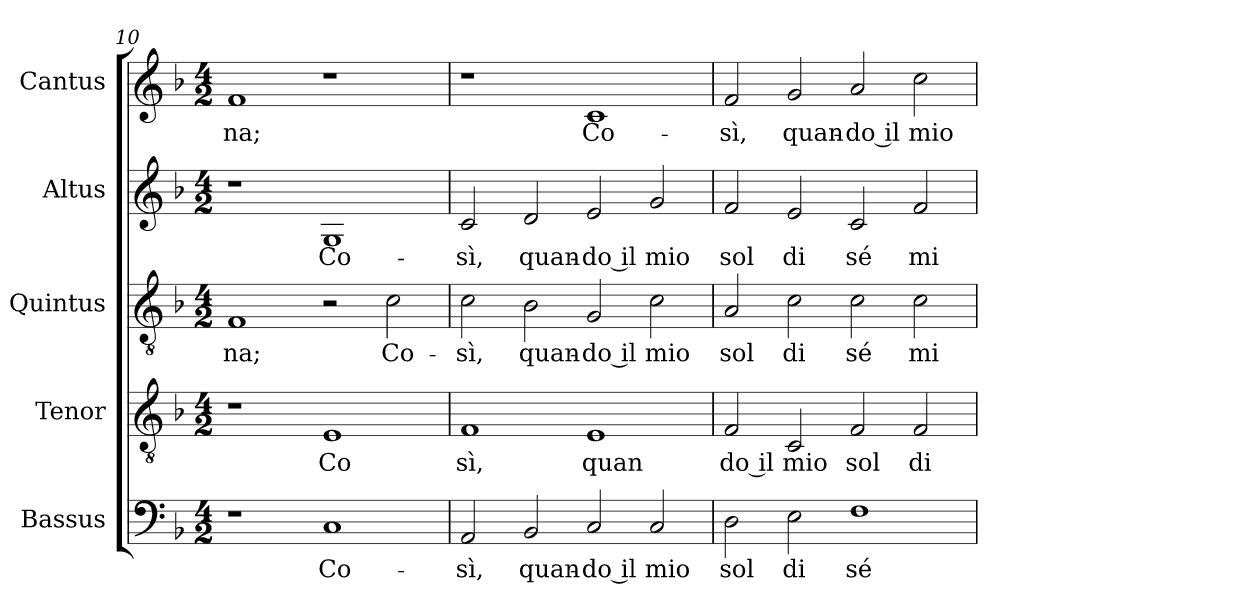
**kern	**text	**kern	**text	**kern	**text	**kern	**text	**kern	**text
*part5	*part5	*part4	*part4	*part3	*part3	*part2	*part2	*part1	*part1
*staff5	*staff5	*staff4	*staff4	*staff3	*staff3	*staff2	*staff2	*staff1	*staff1
*I"Bassus	*	*I"Tenor	*	*I"Quintus	*	*I"Altus	*	*I"Cantus	*
*clefF4	*	*clefGv2	*	*clefGv2	*	*clefG2	*	*clefG2	*
*k[b-]	*	*k[b-]	*	*k[b-]	*	*k[b-]	*	*k[b-]	*
*F:	*	*F:	*	*F:	*	*F:	*	*F:	*
*M4/2	*	*M4/2	*	*M4/2	*	*M4/2	*	*M4/2	*
=10	=10	=10	=10	=10	=10	=10	=10	=10	=10
!	!	!	!	!	!LO:LY:b:cj	!	!	!	!LO:LY:b:cj
1r	.	1r	.	1F	-na;	1r	.	1f	-na;
!	!LO:LY:b:cj	!	!LO:LY:b:cj	!	!	!	!LO:LY:b:cj	!	!
1C	Co-	1E	Co	2r	.	1G	Co-	1r	.
!	!	!	!	!	!LO:LY:b:cj	!	!	!	!
.	.	.	.	2c\	Co-	.	.	.	.
=11	=11	=11	=11	=11	=11	=11	=11	=11	=11
!	!LO:LY:b:cj	!	!LO:LY:b:cj	!	!LO:LY:b:cj	!	!LO:LY:b:cj	!	!
2AA/	-sì,	1F	sì,	2c\	-sì,	2c/	-sì,	1r	.
!	!LO:LY:b:cj	!	!	!	!LO:LY:b:cj	!	!LO:LY:b:cj	!	!
2BB-/	quan-	.	.	2B-\	quan-	2d/	quan-	.	.
!	!LO:LY:b:rj	!	!LO:LY:b:cj	!	!LO:LY:b:rj	!	!LO:LY:b:rj	!	!LO:LY:b:cj
2C/	-do il	1E	quan	2G/	-do il	2e/	-do il	1c	Co-
!	!LO:LY:b:cj	!	!	!	!LO:LY:b:cj	!	!LO:LY:b:cj	!	!
2C/	mio	.	.	2c\	mio	2g/	mio	.	.
=12	=12	=12	=12	=12	=12	=12	=12	=12	=12
!	!LO:LY:b:cj	!	!LO:LY:b:rj	!	!LO:LY:b:cj	!	!LO:LY:b:cj	!	!LO:LY:b:cj
2D\	sol	2F/	do il	2A/	sol	2f/	sol	2f/	-sì,
!	!LO:LY:b:cj	!	!LO:LY:b:cj	!	!LO:LY:b:cj	!	!LO:LY:b:cj	!	!LO:LY:b:cj
2E\	di	2C/	mio	2c\	di	2e/	di	2g/	quan-
!	!LO:LY:b:cj	!	!LO:LY:b:cj	!	!LO:LY:b:cj	!	!LO:LY:b:cj	!	!LO:LY:b:rj
1F	sé	2F/	sol	2c\	sé	2c/	sé	2a/	-do il
!	!	!	!LO:LY:b:cj	!	!LO:LY:b:cj	!	!LO:LY:b:cj	!	!LO:LY:b:cj
.	.	2F/	di	2c\	mi	2f/	mi	2cc\	mio
=	=	=	=	=	=	=	=	=	=
*-	*-	*-	*-	*-	*-	*-	*-	*-	*-
